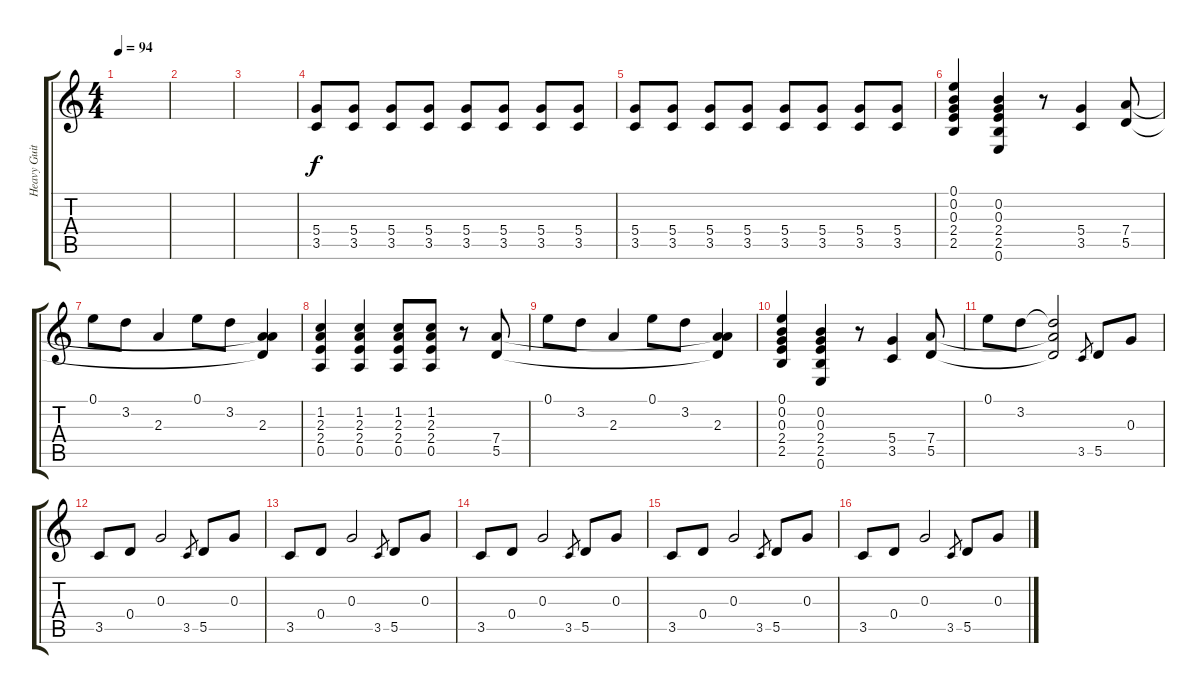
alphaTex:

\track ("Heavy Guitar 2" "Heavy Guit") {instrument distortionguitar}
\staff {score tabs}
\tuning (E4 B3 G3 D3 A2 E2) {hide}
\ts (4 4)
\tempo 94
\clef g2
\ks c
|
|
|
(5.4 3.5).8 (5.4 3.5).8 (5.4 3.5).8 (5.4 3.5).8 (5.4 3.5).8 (5.4 3.5).8 (5.4 3.5).8 (5.4 3.5).8 |
(5.4 3.5).8 (5.4 3.5).8 (5.4 3.5).8 (5.4 3.5).8 (5.4 3.5).8 (5.4 3.5).8 (5.4 3.5).8 (5.4 3.5).8 |
(0.1 0.2 0.3 2.4 2.5).4 (0.2 0.3 2.4 2.5 0.6).4 r.8 (5.4 3.5).4 (7.4 5.5).8 |
0.1.8 3.2.8 2.3.4 0.1.8 3.2.8 (2.3 7.4{t} 5.5{t}).4 |
(1.2 2.3 2.4 0.5).4 (1.2 2.3 2.4 0.5).4 (1.2 2.3 2.4 0.5).8 (1.2 2.3 2.4 0.5).8 r.8 (7.4 5.5).8 |
0.1.8 3.2.8 2.3.4 0.1.8 3.2.8 (2.3 7.4{t} 5.5{t}).4 |
(0.1 0.2 0.3 2.4 2.5).4 (0.2 0.3 2.4 2.5 0.6).4 r.8 (5.4 3.5).4 (7.4 5.5).8 |
0.1.8 3.2.8 (3.2{t} 7.4{t} 5.5{t}).2 3.5.8{gr} 5.5.8 0.3.8 |
3.5.8 0.4.8 0.3.2 3.5.8{gr} 5.5.8 0.3.8 |
3.5.8 0.4.8 0.3.2 3.5.8{gr} 5.5.8 0.3.8 |
3.5.8 0.4.8 0.3.2 3.5.8{gr} 5.5.8 0.3.8 |
3.5.8 0.4.8 0.3.2 3.5.8{gr} 5.5.8 0.3.8 |
3.5.8 0.4.8 0.3.2 3.5.8{gr} 5.5.8 0.3.8
